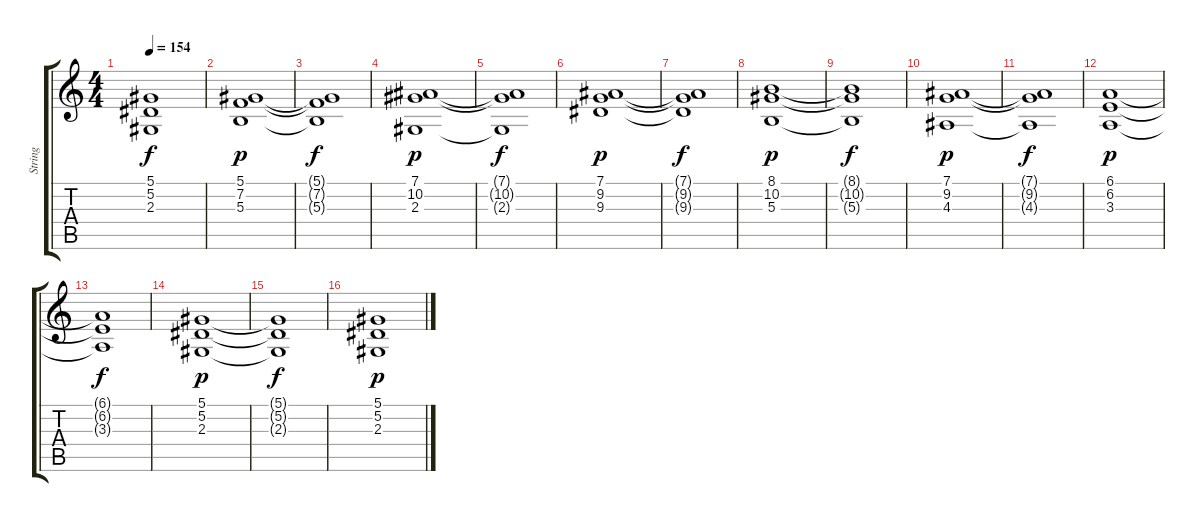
\track ("String" "String") {instrument stringensemble2}
\staff {score tabs}
\tuning (Eb4 Bb3 Gb3 Db3 Ab2 Eb2) {hide}
\ts (4 4)
\tempo 154
\clef g2
\ks c
(5.1{t} 5.2{t} 2.3{t}).1{dy f} |
(5.1 7.2 5.3).1{dy p} |
(5.1{t} 7.2{t} 5.3{t}).1{dy f} |
(7.1 10.2 2.3).1{dy p} |
(7.1{t} 10.2{t} 2.3{t}).1{dy f} |
(7.1 9.2 9.3).1{dy p} |
(7.1{t} 9.2{t} 9.3{t}).1{dy f} |
(8.1 10.2 5.3).1{dy p} |
(8.1{t} 10.2{t} 5.3{t}).1{dy f} |
(7.1 9.2 4.3).1{dy p} |
(7.1{t} 9.2{t} 4.3{t}).1{dy f} |
(6.1 6.2 3.3).1{dy p} |
(6.1{t} 6.2{t} 3.3{t}).1{dy f} |
(5.1 5.2 2.3).1{dy p} |
(5.1{t} 5.2{t} 2.3{t}).1{dy f} |
(5.1 5.2 2.3).1{dy p}
